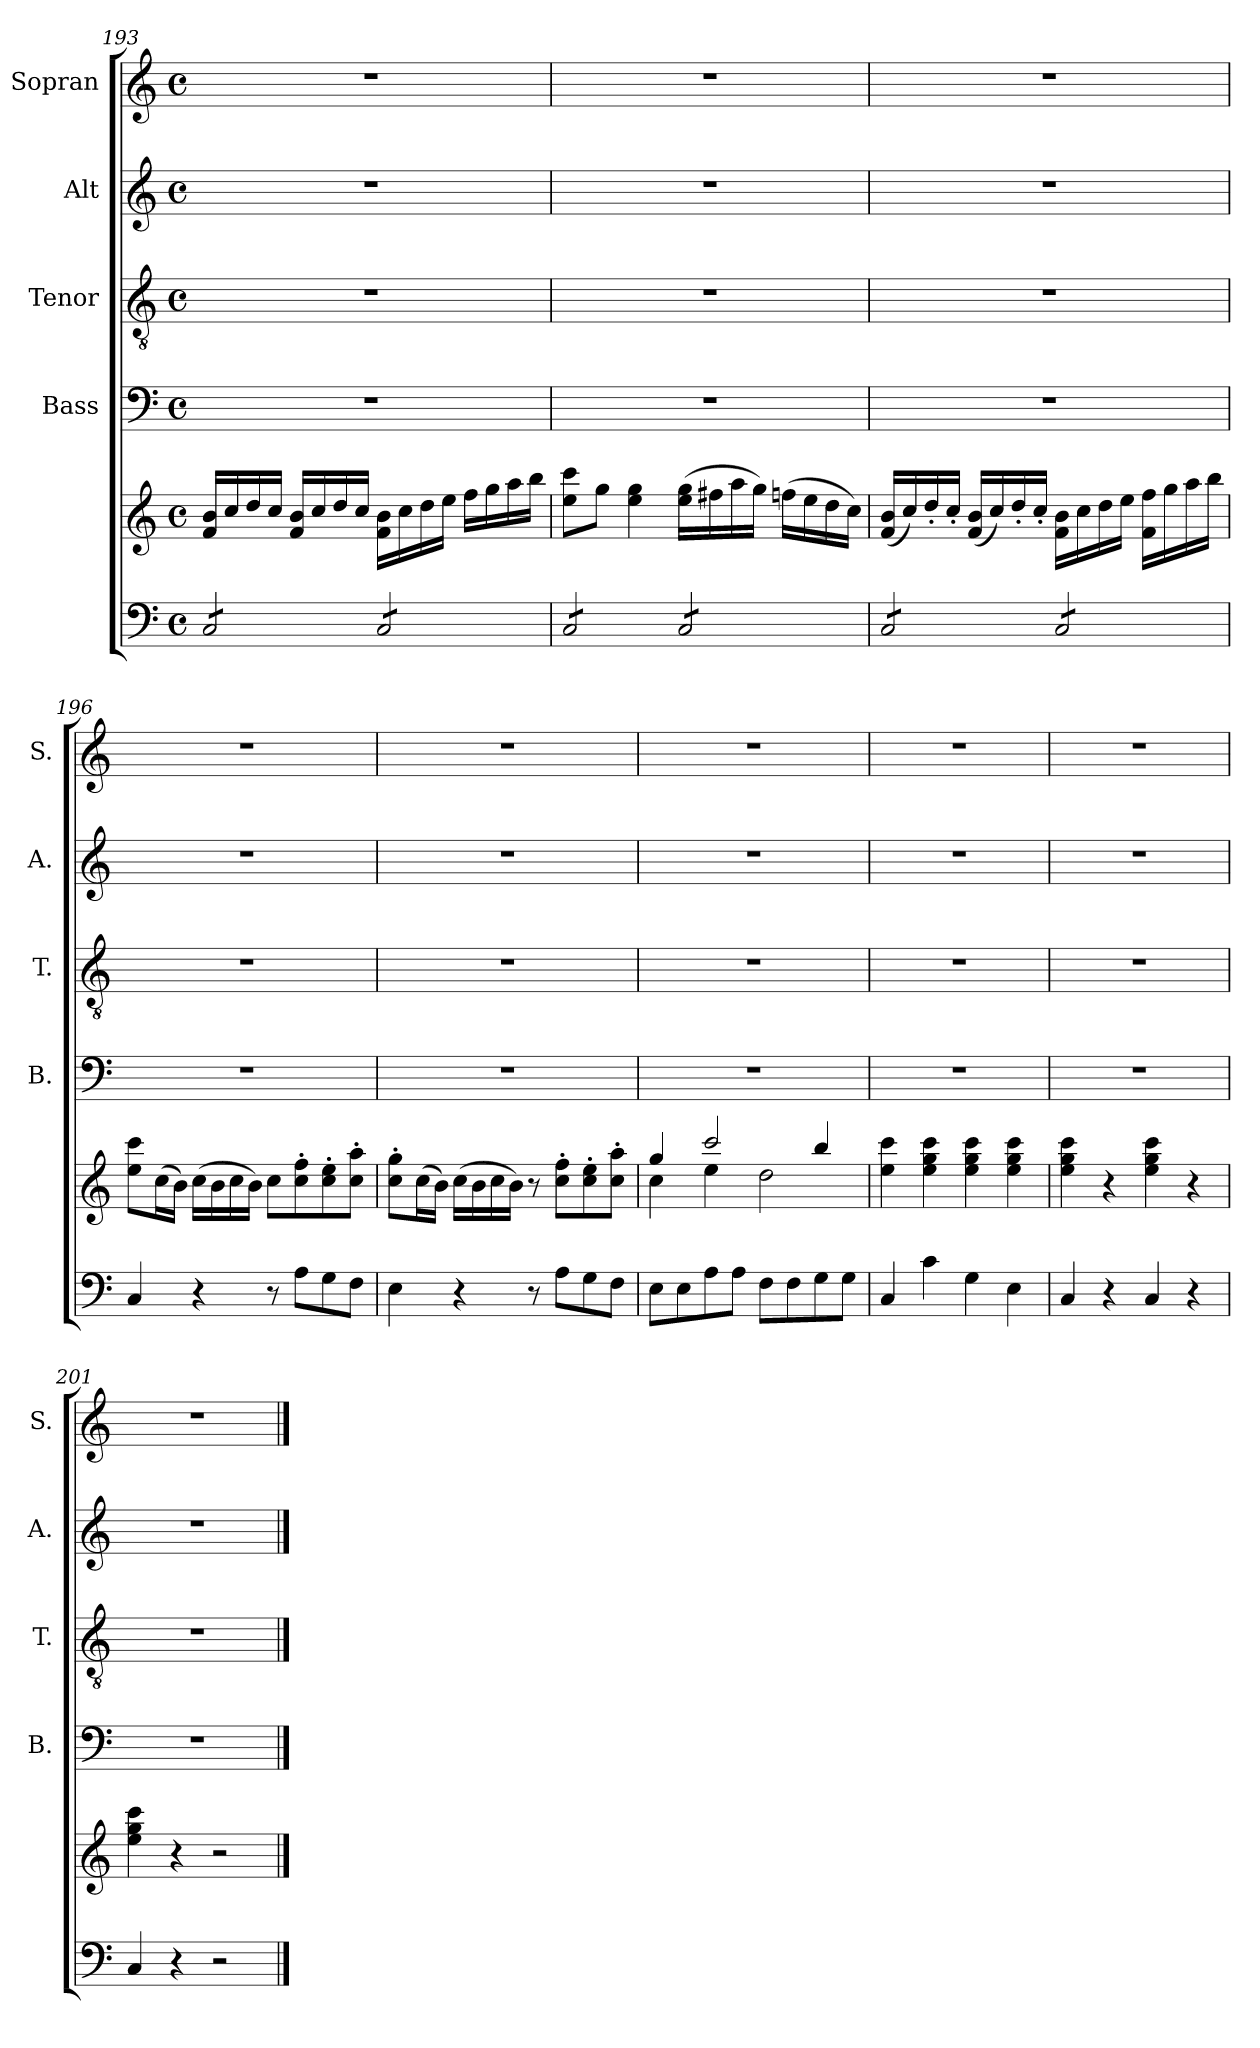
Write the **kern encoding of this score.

**kern	**kern	**kern	**kern	**kern	**kern
*part5	*part5	*part4	*part3	*part2	*part1
*staff6	*staff5	*staff4	*staff3	*staff2	*staff1
*	*	*I"Bass	*I"Tenor	*I"Alt	*I"Sopran
*	*	*I'B.	*I'T.	*I'A.	*I'S.
!!LO:LB:g=z
*clefF4	*clefG2	*clefF4	*clefGv2	*clefG2	*clefG2
*k[]	*k[]	*k[]	*k[]	*k[]	*k[]
*C:	*C:	*C:	*C:	*C:	*C:
*M4/4	*M4/4	*M4/4	*M4/4	*M4/4	*M4/4
*met(c)	*met(c)	*met(c)	*met(c)	*met(c)	*met(c)
=193	=193	=193	=193	=193	=193
*tremolo	*	*	*	*	*
8C/L	16f/ 16b/LL	1r	1r	1r	1r
.	16cc/	.	.	.	.
8C/	16dd/	.	.	.	.
.	16cc/JJ	.	.	.	.
8C/	16f/ 16b/LL	.	.	.	.
.	16cc/	.	.	.	.
8C/J	16dd/	.	.	.	.
.	16cc/JJ	.	.	.	.
8C/L	16f\ 16b\LL	.	.	.	.
.	16cc\	.	.	.	.
8C/	16dd\	.	.	.	.
.	16ee\JJ	.	.	.	.
8C/	16ff\LL	.	.	.	.
.	16gg\	.	.	.	.
8C/J	16aa\	.	.	.	.
.	16bb\JJ	.	.	.	.
=194	=194	=194	=194	=194	=194
8C/L	8ee\ 8ccc\L	1r	1r	1r	1r
8C/	8gg\J	.	.	.	.
8C/	4ee\ 4gg\	.	.	.	.
8C/J	.	.	.	.	.
8C/L	(>16ee\ 16gg\LL	.	.	.	.
.	16ff#X\	.	.	.	.
8C/	16aa\	.	.	.	.
.	16gg\JJ)	.	.	.	.
8C/	(>16ffn\LL	.	.	.	.
.	16ee\	.	.	.	.
8C/J	16dd\	.	.	.	.
.	16cc\JJ)	.	.	.	.
=195	=195	=195	=195	=195	=195
8C/L	(<16f/ 16b/LL	1r	1r	1r	1r
.	16cc/)	.	.	.	.
8C/	16dd'</	.	.	.	.
.	16cc'</JJ	.	.	.	.
8C/	(<16f/ 16b/LL	.	.	.	.
.	16cc/)	.	.	.	.
8C/J	16dd'</	.	.	.	.
.	16cc'</JJ	.	.	.	.
8C/L	16f\ 16b\LL	.	.	.	.
.	16cc\	.	.	.	.
8C/	16dd\	.	.	.	.
.	16ee\JJ	.	.	.	.
8C/	16f\ 16ff\LL	.	.	.	.
.	16gg\	.	.	.	.
8C/J	16aa\	.	.	.	.
*Xtremolo	*	*	*	*	*
.	16bb\JJ	.	.	.	.
=196	=196	=196	=196	=196	=196
4C/	8ee\ 8ccc\L	1r	1r	1r	1r
.	(>16cc\L	.	.	.	.
.	16b\JJ)	.	.	.	.
4r	(>16cc\LL	.	.	.	.
.	16b\	.	.	.	.
.	16cc\	.	.	.	.
.	16b\JJ)	.	.	.	.
8r	8cc\L	.	.	.	.
8A\L	8cc\'> 8ff\'>	.	.	.	.
8G\	8cc\'> 8ee\'>	.	.	.	.
8F\J	8cc\'> 8aa\'>J	.	.	.	.
!!LO:LB:g=z
=197	=197	=197	=197	=197	=197
4E\	8cc\'> 8gg\'>L	1r	1r	1r	1r
.	(>16cc\L	.	.	.	.
.	16b\JJ)	.	.	.	.
4r	(>16cc\LL	.	.	.	.
.	16b\	.	.	.	.
.	16cc\	.	.	.	.
.	16b\JJ)	.	.	.	.
8r	8r	.	.	.	.
8A\L	8cc\'> 8ff\'>L	.	.	.	.
8G\	8cc\'> 8ee\'>	.	.	.	.
8F\J	8cc\'> 8aa\'>J	.	.	.	.
=198	=198	=198	=198	=198	=198
*	*^	*	*	*	*
8E\L	4gg/	4cc\	1r	1r	1r	1r
8E\	.	.	.	.	.	.
8A\	2ccc/	4ee\	.	.	.	.
8A\J	.	.	.	.	.	.
8F\L	.	2dd\	.	.	.	.
8F\	.	.	.	.	.	.
8G\	4bb/	.	.	.	.	.
8G\J	.	.	.	.	.	.
*	*v	*v	*	*	*	*
=199	=199	=199	=199	=199	=199
4C/	4ee\ 4ccc\	1r	1r	1r	1r
4c\	4ee\ 4gg\ 4ccc\	.	.	.	.
4G\	4ee\ 4gg\ 4ccc\	.	.	.	.
4E\	4ee\ 4gg\ 4ccc\	.	.	.	.
=200	=200	=200	=200	=200	=200
4C/	4ee\ 4gg\ 4ccc\	1r	1r	1r	1r
4r	4r	.	.	.	.
4C/	4ee\ 4gg\ 4ccc\	.	.	.	.
4r	4r	.	.	.	.
=201	=201	=201	=201	=201	=201
4C/	4ee\ 4gg\ 4ccc\	1r	1r	1r	1r
4r	4r	.	.	.	.
2r	2r	.	.	.	.
==	==	==	==	==	==
*-	*-	*-	*-	*-	*-
